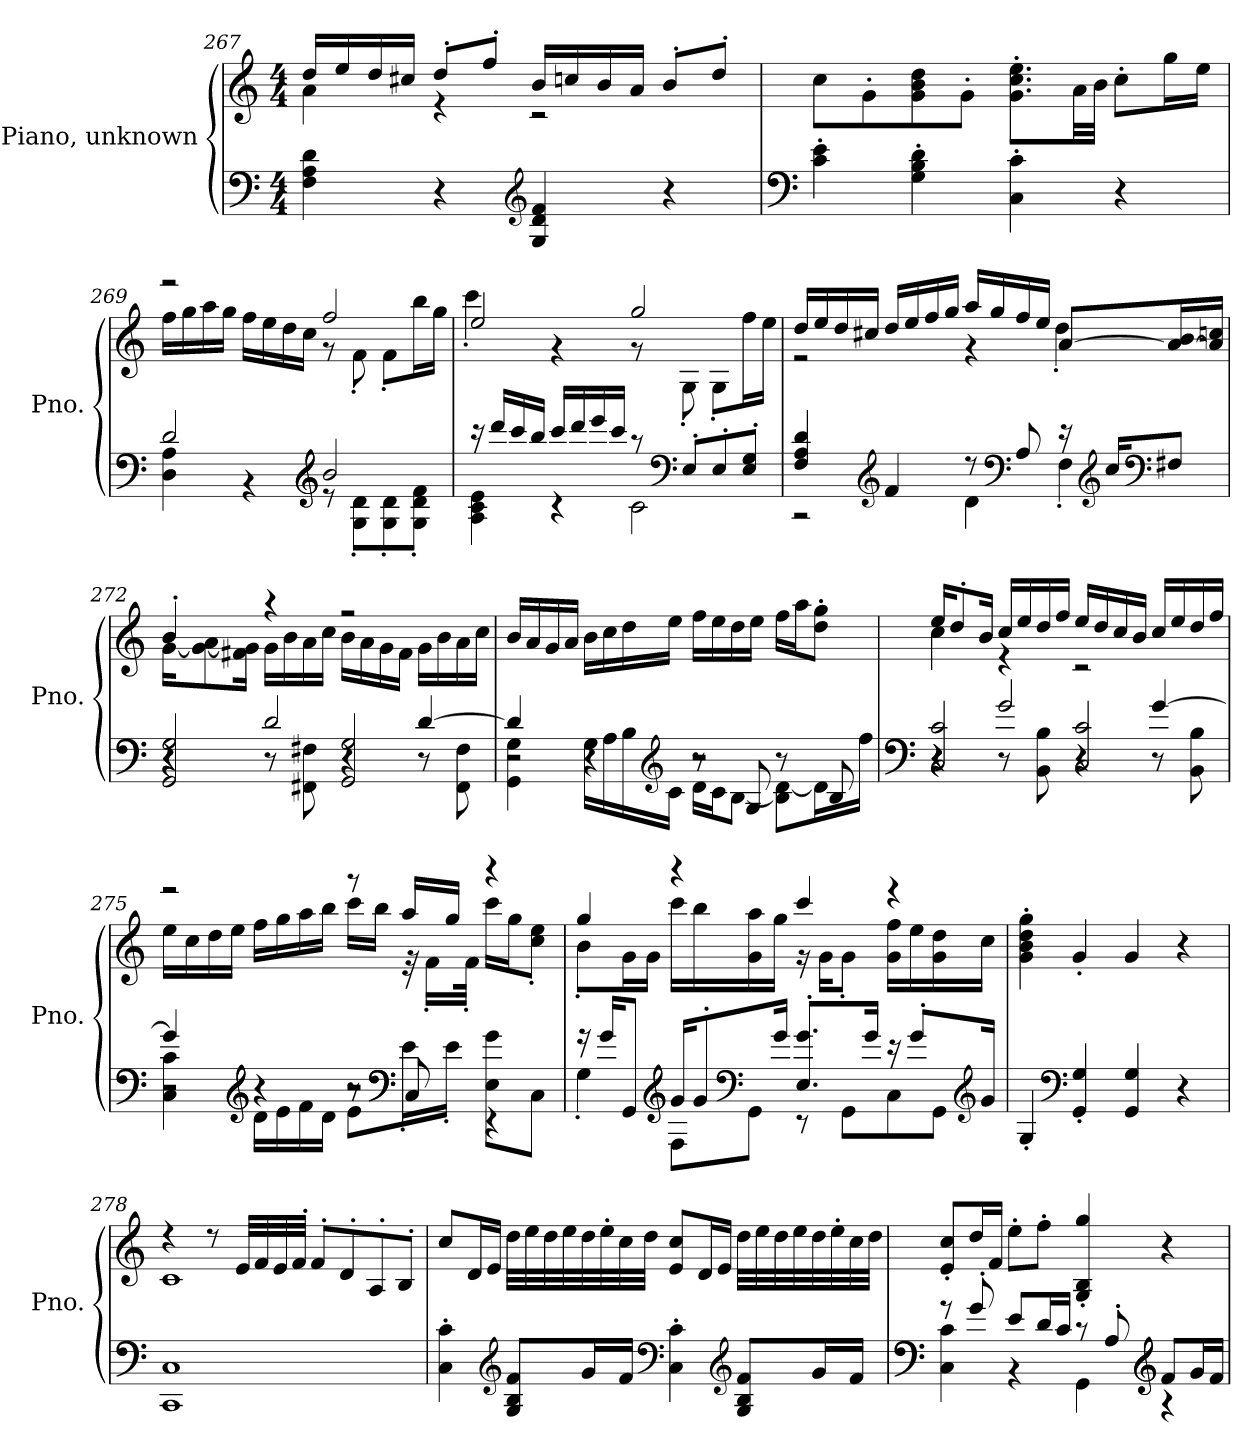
**kern	**kern
*part1	*part1
*staff2	*staff1
*I"Piano, unknown	*
*I'Pno.	*
!!LO:LB:g=z
*clefF4	*clefG2
*k[]	*k[]
*M4/4	*M4/4
=267	=267
*	*^
4F\ 4A\ 4d\	16dd/LL	4a\
.	16ee/	.
.	16dd/	.
.	16cc#X/JJ	.
4r	8dd'/L	4r
.	8ff'/J	.
*clefG2	*	*
4G/ 4d/ 4f/	16b/LL	2r
.	16ccn/	.
.	16b/	.
.	16a/JJ	.
4r	8b'/L	.
.	8dd'/J	.
*	*v	*v
=268	=268
*clefF4	*
4c\' 4e\'	8cc\L
.	8g'\
4G\' 4B\' 4d\'	8g\ 8b\ 8dd\
.	8g'\J
4C\' 4c\'	8.g\' 8.cc\' 8.ee\'L
.	32a\LL
.	32b\JJJ
4r	8cc'\L
.	16gg\L
.	16ee\JJ
=269	=269
*^	*^
2d/	4D\ 4A\	2r	16ff\LL
.	.	.	16gg\
.	.	.	16aa\
.	.	.	16gg\JJ
.	4r	.	16ff\LL
.	.	.	16ee\
.	.	.	16dd\
.	.	.	16cc\JJ
*clefG2	*	*	*
2b/	8r	2ff/	8r
.	8G\' 8d\'L	.	8f'\
.	8G\' 8d\'	.	8f'\L
.	8G\' 8d\' 8f\'J	.	16bb\L
.	.	.	16gg\JJ
!!LO:LB:g=z	!!
=270	=270	=270	=270
16r	4A\ 4c\ 4e\	2ee/	4ccc'\
16ddd/LL	.	.	.
16ccc/	.	.	.
16bb/JJ	.	.	.
16ccc/LL	4r	.	4r
16ddd/	.	.	.
16eee/	.	.	.
16ccc/JJ	.	.	.
8r	2c\	2gg/	8r
*clefF4	*	*	*
8E'/L	.	.	8G'\
8E'/	.	.	8G'\L
8E/' 8G/'J	.	.	16ff\L
.	.	.	16ee\JJ
=271	=271	=271	=271
4F/ 4A/ 4d/	2r	16dd/LL	2r
.	.	16ee/	.
.	.	16dd/	.
.	.	16cc#X/JJ	.
*clefG2	*	*	*
4f/	.	16dd/LL	.
.	.	16ee/	.
.	.	16ff/	.
.	.	16gg/JJ	.
8r	4d\	16aa/LL	4r
.	.	16gg/	.
*clefF4	*	*	*
8A/	.	16ff/	.
.	.	16ee/JJ	.
16r	4F'\	[8a/L	4dd'\
*clefG2	*	*	*
16cc/KL	.	.	.
*clefF4	*	*	*
8F#X/J	.	16a/_ 16b/L	.
.	.	16a/] 16ccn/JJ	.
!!LO:LB:g=z	!!
=272	=272	=272	=272
*	*^	*	*
4r	4r	2GG/ 2G/	4b'/	[16g\KL
.	.	.	.	8g\_ 8a\
.	.	.	.	16f#X\ 16g\]Jk
2d/	8r	.	4r	16g\LL
.	.	.	.	16b\
.	8FF#X\ 8F#X\	.	.	16a\
.	.	.	.	16cc\JJ
.	4r	2GG/ 2G/	2r	16b\LL
.	.	.	.	16a\
.	.	.	.	16g\
.	.	.	.	16f#\JJ
[4d/	8r	.	.	16g\LL
.	.	.	.	16b\
.	8FF#\ 8F#\	.	.	16a\
.	.	.	.	16cc\JJ
*	*	*	*v	*v
=273	=273	=273	=273
4d/]	4GG\ 4G\	2r	16b/LL
.	.	.	16a/
.	.	.	16g/
.	.	.	16a/JJ
4r	16G\LL	.	16b\LL
.	16A\	.	16cc\
.	16B\	.	16dd\
*clefG2	*	*	*
.	16c\JJ	.	16ee\JJ
2r	16d\LL	8r	16ff\LL
.	16c\J	.	16ee\
.	[8B\J	8G/	16dd\
.	.	.	16ee\JJ
.	8B\] [8d\L	8r	16ff\LL
.	.	.	16aa\J
.	16d\L]	8B/	8dd\' 8gg\'J
.	16ff\JJ	.	.
!!LO:LB:g=z
=274	=274	=274	=274
*clefF4	*	*	*
*	*	*	*^
4r	4r	2C/ 2c/	16ee/KL	4cc\
.	.	.	8dd'/	.
.	.	.	16b/Jk	.
2g/	8r	.	16cc/LL	4r
.	.	.	16ee/	.
.	8BB\ 8B\	.	16dd/	.
.	.	.	16ff/JJ	.
.	4r	2C/ 2c/	16ee/LL	2r
.	.	.	16dd/	.
.	.	.	16cc/	.
.	.	.	16b/JJ	.
[4g/	8r	.	16cc/LL	.
.	.	.	16ee/	.
.	8BB\ 8B\	.	16dd/	.
.	.	.	16ff/JJ	.
=275	=275	=275	=275	=275
4g/]	4C\ 4c\	2r	2r	16ee\LL
.	.	.	.	16cc\
.	.	.	.	16dd\
.	.	.	.	16ee\JJ
*clefG2	*	*	*	*
4r	16d\LL	.	.	16ff\LL
.	16e\	.	.	16gg\
.	16f\	.	.	16aa\
.	16d\JJ	.	.	16bb\JJ
2r	8e\L	8r	8r	16ccc\LL
.	.	.	.	16bb\JJ
*clefF4	*	*	*	*
.	16e'\L	8C/	16aa/LL	32r
.	.	.	.	16f'\LL
.	16e'\JJ	.	16gg/JJ	.
.	.	.	.	32f'\JJk
.	8E\ 8g\L	4r	4r	16ccc\LL
.	.	.	.	16gg\J
.	8C\J	.	.	8cc\' 8ee\'J
*	*v	*v	*	*
!!LO:LB:g=z	!!
=276	=276	=276	=276
16r	4G'\	4gg/	8b'\L
16g/KL	.	.	.
8GG/J	.	.	16g\L
.	.	.	16g\JJ
*clefG2	*	*	*
16g/KL	8F\L	4r	16ccc\LL
8g'/	.	.	16bb\
*clefF4	*	*	*
.	8GG\J	.	16g\ 16aa\
16g/Jk	.	.	16gg\JJ
8.E/' 8.g/'L	8r	4ccc/	16r
.	.	.	16g\KL
.	8GG\L	.	8g'\J
16g/Jk	.	.	.
16r	8C\	4r	16g\ 16ff\LL
8g'/L	.	.	16ee\
.	8GG\J	.	16g\ 16dd\
*clefG2	*	*	*
16g/Jk	.	.	16cc\JJ
*v	*v	*	*
*	*v	*v
=277	=277
4G'/	4g\' 4b\' 4dd\' 4gg\'
*clefF4	*
4GG/' 4G/'	4g'/
4GG/ 4G/	4g/
4r	4r
=278	=278
*	*^
1CC 1C	4r	1c
.	8r	.
.	32e/LLL	.
.	32f/	.
.	32e/	.
.	32f'/JJJ	.
.	8f'/L	.
.	8d'/	.
.	8A'/	.
.	8B'/J	.
*	*v	*v
!!LO:PB:g=z
=279	=279
4C\' 4c\'	8cc/L
.	16d/L
.	16e/JJ
*clefG2	*
8G/ 8B/ 8f/L	32dd\LLL
.	32ee\
.	32dd\
.	32ee\
16g/L	32dd\
.	32ee'\
16f/JJ	32cc\
.	32dd\JJJ
*clefF4	*
4C\' 4c\'	8e/ 8cc/L
.	16d/L
.	16e/JJ
*clefG2	*
8G/ 8B/ 8f/L	32dd\LLL
.	32ee\
.	32dd\
.	32ee\
16g/L	32dd\
.	32ee'\
16f/JJ	32cc\
.	32dd\JJJ
=280	=280
*clefF4	*
*^	*
8r	4C\ 4c\	8e/' 8cc/'L
8g'/	.	16dd/L
.	.	16f/JJ
8e/L	4r	8ee'\L
16d/L	.	8ff'\J
16c/JJ	.	.
8r	4GG\	4G/' 4B/' 4gg/'
8A'/	.	.
*clefG2	*	*
8f/L	4r	4r
16g/L	.	.
16f/JJ	.	.
*v	*v	*
=	=
*-	*-
